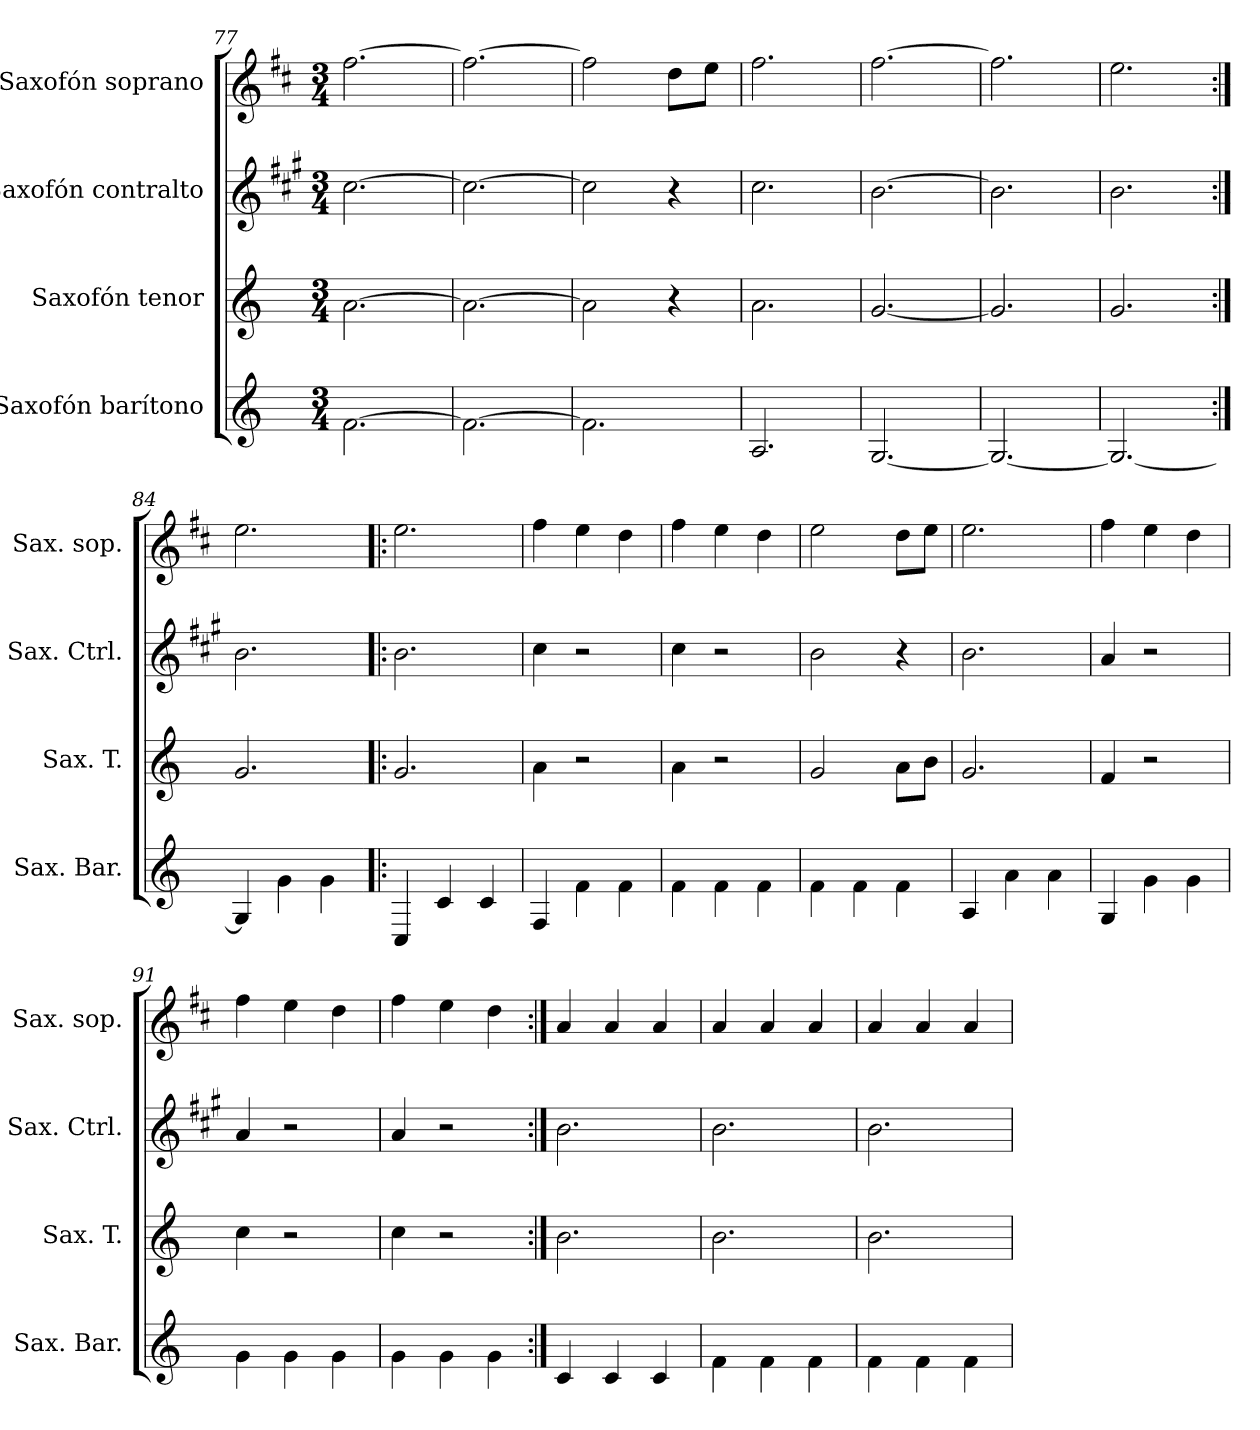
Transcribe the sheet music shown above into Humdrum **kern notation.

**kern	**kern	**kern	**kern
*part4	*part3	*part2	*part1
*staff4	*staff3	*staff2	*staff1
*I"Saxofón barítono	*I"Saxofón tenor	*I"Saxofón contralto	*I"Saxofón soprano
*I'Sax. Bar.	*I'Sax. T.	*I'Sax. Ctrl.	*I'Sax. sop.
*clefG2	*clefG2	*clefG2	*clefG2
*ITrd12c21	*ITrd8c14	*ITrd5c9	*ITrd1c2
*k[]	*k[]	*k[]	*k[]
*M3/4	*M3/4	*M3/4	*M3/4
=77	=77	=77	=77
[2.F\	[2.A\	[2.e\	[2.ee\
=78	=78	=78	=78
2.F\_	2.A\_	2.e\_	2.ee\_
=79	=79	=79	=79
2.F\]	2A\]	2e\]	2ee\]
.	4r	4r	8cc\L
.	.	.	8dd\J
!!LO:PB:g=z
=80	=80	=80	=80
2.AA/	2.A\	2.e\	2.ee\
=81	=81	=81	=81
[2.GG/	[2.G/	[2.d\	[2.ee\
=82	=82	=82	=82
2.GG/_	2.G/]	2.d\]	2.ee\]
=83	=83	=83	=83
2.GG/_	2.G/	2.d\	2.dd\
=84:|!	=84:|!	=84:|!	=84:|!
4GG/]	2.G/	2.d\	2.dd\
4G\	.	.	.
4G\	.	.	.
=85!|:	=85!|:	=85!|:	=85!|:
4CC/	2.G/	2.d\	2.dd\
4C/	.	.	.
4C/	.	.	.
=86	=86	=86	=86
4FF/	4A\	4e\	4ee\
4F\	2r	2r	4dd\
4F\	.	.	4cc\
=87	=87	=87	=87
4F\	4A\	4e\	4ee\
4F\	2r	2r	4dd\
4F\	.	.	4cc\
=88	=88	=88	=88
4F\	2G/	2d\	2dd\
4F\	.	.	.
4F\	8A\L	4r	8cc\L
.	8B\J	.	8dd\J
=89	=89	=89	=89
4AA/	2.G/	2.d\	2.dd\
4A\	.	.	.
4A\	.	.	.
!!LO:LB:g=z
=90	=90	=90	=90
4GG/	4F/	4c/	4ee\
4G\	2r	2r	4dd\
4G\	.	.	4cc\
=91	=91	=91	=91
4G\	4c\	4c/	4ee\
4G\	2r	2r	4dd\
4G\	.	.	4cc\
=92	=92	=92	=92
4G\	4c\	4c/	4ee\
4G\	2r	2r	4dd\
4G\	.	.	4cc\
=93:|!	=93:|!	=93:|!	=93:|!
4C/	2.B\	2.d\	4g/
4C/	.	.	4g/
4C/	.	.	4g/
=94	=94	=94	=94
4F\	2.B\	2.d\	4g/
4F\	.	.	4g/
4F\	.	.	4g/
=95	=95	=95	=95
4F\	2.B\	2.d\	4g/
4F\	.	.	4g/
4F\	.	.	4g/
=	=	=	=
*-	*-	*-	*-
